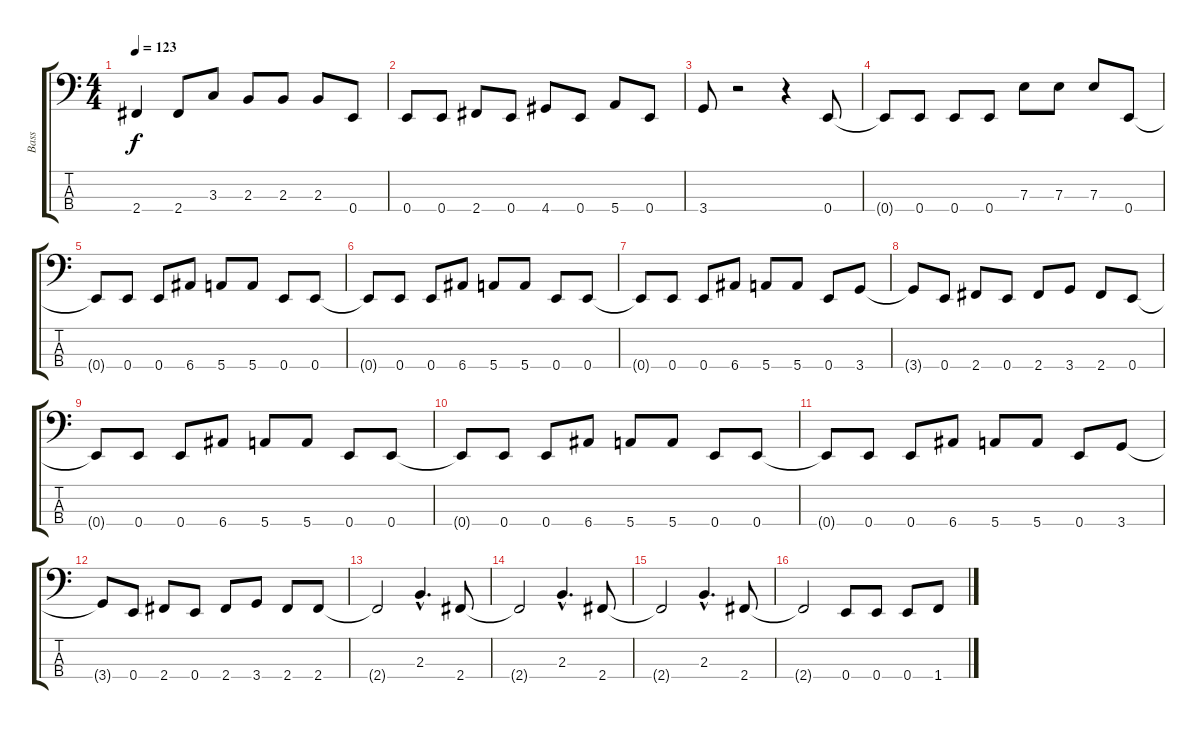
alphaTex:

\track ("Bass" "Bass") {instrument electricbassfinger}
\staff {score tabs}
\tuning (G2 D2 A1 E1) {hide}
\ts (4 4)
\tempo 123
\clef f4
\ks c
2.4.4{dy f} 2.4.8 3.3.8 2.3.8 2.3.8 2.3.8 0.4.8 |
0.4.8 0.4.8 2.4.8 0.4.8 4.4.8 0.4.8 5.4.8 0.4.8 |
3.4.8 r.2 r.4 0.4.8 |
0.4{t}.8 0.4.8 0.4.8 0.4.8 7.3.8 7.3.8 7.3.8 0.4.8 |
0.4{t}.8 0.4.8 0.4.8 6.4.8 5.4.8 5.4.8 0.4.8 0.4.8 |
0.4{t}.8 0.4.8 0.4.8 6.4.8 5.4.8 5.4.8 0.4.8 0.4.8 |
0.4{t}.8 0.4.8 0.4.8 6.4.8 5.4.8 5.4.8 0.4.8 3.4.8 |
3.4{t}.8 0.4.8 2.4.8 0.4.8 2.4.8 3.4.8 2.4.8 0.4.8 |
0.4{t}.8 0.4.8 0.4.8 6.4.8 5.4.8 5.4.8 0.4.8 0.4.8 |
0.4{t}.8 0.4.8 0.4.8 6.4.8 5.4.8 5.4.8 0.4.8 0.4.8 |
0.4{t}.8 0.4.8 0.4.8 6.4.8 5.4.8 5.4.8 0.4.8 3.4.8 |
3.4{t}.8 0.4.8 2.4.8 0.4.8 2.4.8 3.4.8 2.4.8 2.4.8 |
2.4{t}.2 2.3{hac}.4{d} 2.4.8 |
2.4{t}.2 2.3{hac}.4{d} 2.4.8 |
2.4{t}.2 2.3{hac}.4{d} 2.4.8 |
2.4{t}.2 0.4.8 0.4.8 0.4.8 1.4.8
